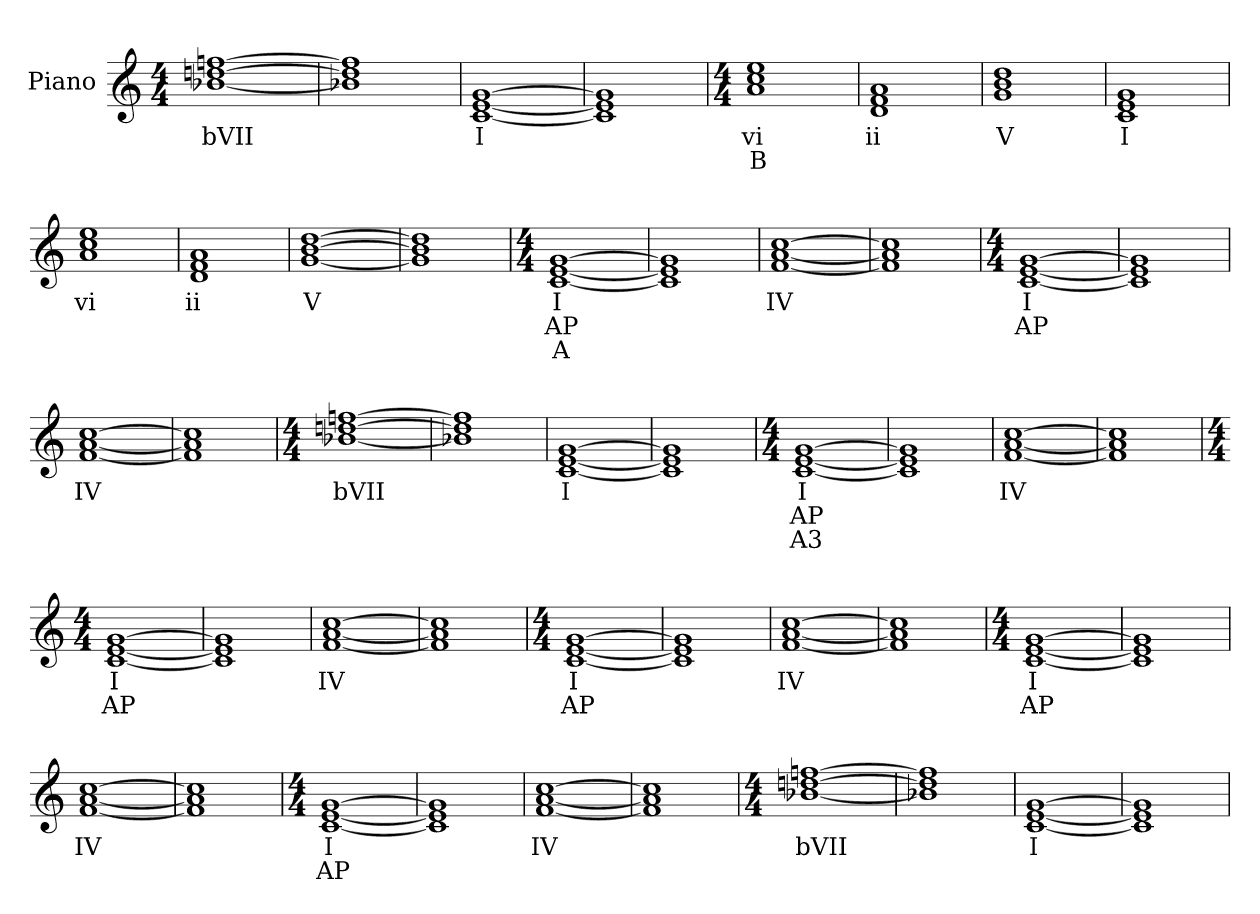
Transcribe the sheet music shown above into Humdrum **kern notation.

**kern	**text	**text	**text
*part1	*part1	*part1	*part1
*staff1	*staff1	*staff1	*staff1
*I"Piano	*	*	*
*I'Pno	*	*	*
*k[]	*	*	*
*C:	*	*	*
*M4/4	*	*	*
=	=	=	=
[1b-X [1ddn [1ffn	bVII	.	.
=	=	=	=
*k[]	*	*	*
*C:	*	*	*
1b-X] 1ddn] 1ffn]	.	.	.
=	=	=	=
*k[]	*	*	*
*C:	*	*	*
[1c [1e [1g	I	.	.
=	=	=	=
*k[]	*	*	*
*C:	*	*	*
1c] 1e] 1g]	.	.	.
=	=	=	=
*k[]	*	*	*
*C:	*	*	*
*M4/4	*	*	*
1a 1cc 1ee	vi	B	.
=	=	=	=
*k[]	*	*	*
*C:	*	*	*
1d 1f 1a	ii	.	.
=	=	=	=
*k[]	*	*	*
*C:	*	*	*
1g 1b 1dd	V	.	.
=	=	=	=
*k[]	*	*	*
*C:	*	*	*
1c 1e 1g	I	.	.
=	=	=	=
*k[]	*	*	*
*C:	*	*	*
1a 1cc 1ee	vi	.	.
=	=	=	=
*k[]	*	*	*
*C:	*	*	*
1d 1f 1a	ii	.	.
=	=	=	=
*k[]	*	*	*
*C:	*	*	*
[1g [1b [1dd	V	.	.
=	=	=	=
*k[]	*	*	*
*C:	*	*	*
1g] 1b] 1dd]	.	.	.
=	=	=	=
*k[]	*	*	*
*C:	*	*	*
*M4/4	*	*	*
[1c [1e [1g	I	AP	A
=	=	=	=
*k[]	*	*	*
*C:	*	*	*
1c] 1e] 1g]	.	.	.
=	=	=	=
*k[]	*	*	*
*C:	*	*	*
[1f [1a [1cc	IV	.	.
=	=	=	=
*k[]	*	*	*
*C:	*	*	*
1f] 1a] 1cc]	.	.	.
=	=	=	=
*k[]	*	*	*
*C:	*	*	*
*M4/4	*	*	*
[1c [1e [1g	I	AP	.
=	=	=	=
*k[]	*	*	*
*C:	*	*	*
1c] 1e] 1g]	.	.	.
=	=	=	=
*k[]	*	*	*
*C:	*	*	*
[1f [1a [1cc	IV	.	.
=	=	=	=
*k[]	*	*	*
*C:	*	*	*
1f] 1a] 1cc]	.	.	.
=	=	=	=
*k[]	*	*	*
*C:	*	*	*
*M4/4	*	*	*
[1b-X [1ddn [1ffn	bVII	.	.
=	=	=	=
*k[]	*	*	*
*C:	*	*	*
1b-X] 1ddn] 1ffn]	.	.	.
=	=	=	=
*k[]	*	*	*
*C:	*	*	*
[1c [1e [1g	I	.	.
=	=	=	=
*k[]	*	*	*
*C:	*	*	*
1c] 1e] 1g]	.	.	.
=	=	=	=
*k[]	*	*	*
*C:	*	*	*
*M4/4	*	*	*
[1c [1e [1g	I	AP	A3
=	=	=	=
*k[]	*	*	*
*C:	*	*	*
1c] 1e] 1g]	.	.	.
=	=	=	=
*k[]	*	*	*
*C:	*	*	*
[1f [1a [1cc	IV	.	.
=	=	=	=
*k[]	*	*	*
*C:	*	*	*
1f] 1a] 1cc]	.	.	.
=	=	=	=
*k[]	*	*	*
*C:	*	*	*
*M4/4	*	*	*
[1c [1e [1g	I	AP	.
=	=	=	=
*k[]	*	*	*
*C:	*	*	*
1c] 1e] 1g]	.	.	.
=	=	=	=
*k[]	*	*	*
*C:	*	*	*
[1f [1a [1cc	IV	.	.
=	=	=	=
*k[]	*	*	*
*C:	*	*	*
1f] 1a] 1cc]	.	.	.
=	=	=	=
*k[]	*	*	*
*C:	*	*	*
*M4/4	*	*	*
[1c [1e [1g	I	AP	.
=	=	=	=
*k[]	*	*	*
*C:	*	*	*
1c] 1e] 1g]	.	.	.
=	=	=	=
*k[]	*	*	*
*C:	*	*	*
[1f [1a [1cc	IV	.	.
=	=	=	=
*k[]	*	*	*
*C:	*	*	*
1f] 1a] 1cc]	.	.	.
=	=	=	=
*k[]	*	*	*
*C:	*	*	*
*M4/4	*	*	*
[1c [1e [1g	I	AP	.
=	=	=	=
*k[]	*	*	*
*C:	*	*	*
1c] 1e] 1g]	.	.	.
=	=	=	=
*k[]	*	*	*
*C:	*	*	*
[1f [1a [1cc	IV	.	.
=	=	=	=
*k[]	*	*	*
*C:	*	*	*
1f] 1a] 1cc]	.	.	.
=	=	=	=
*k[]	*	*	*
*C:	*	*	*
*M4/4	*	*	*
[1c [1e [1g	I	AP	.
=	=	=	=
*k[]	*	*	*
*C:	*	*	*
1c] 1e] 1g]	.	.	.
=	=	=	=
*k[]	*	*	*
*C:	*	*	*
[1f [1a [1cc	IV	.	.
=	=	=	=
*k[]	*	*	*
*C:	*	*	*
1f] 1a] 1cc]	.	.	.
=	=	=	=
*k[]	*	*	*
*C:	*	*	*
*M4/4	*	*	*
[1b-X [1ddn [1ffn	bVII	.	.
=	=	=	=
*k[]	*	*	*
*C:	*	*	*
1b-X] 1ddn] 1ffn]	.	.	.
=	=	=	=
*k[]	*	*	*
*C:	*	*	*
[1c [1e [1g	I	.	.
=	=	=	=
*k[]	*	*	*
*C:	*	*	*
1c] 1e] 1g]	.	.	.
=	=	=	=
*-	*-	*-	*-
